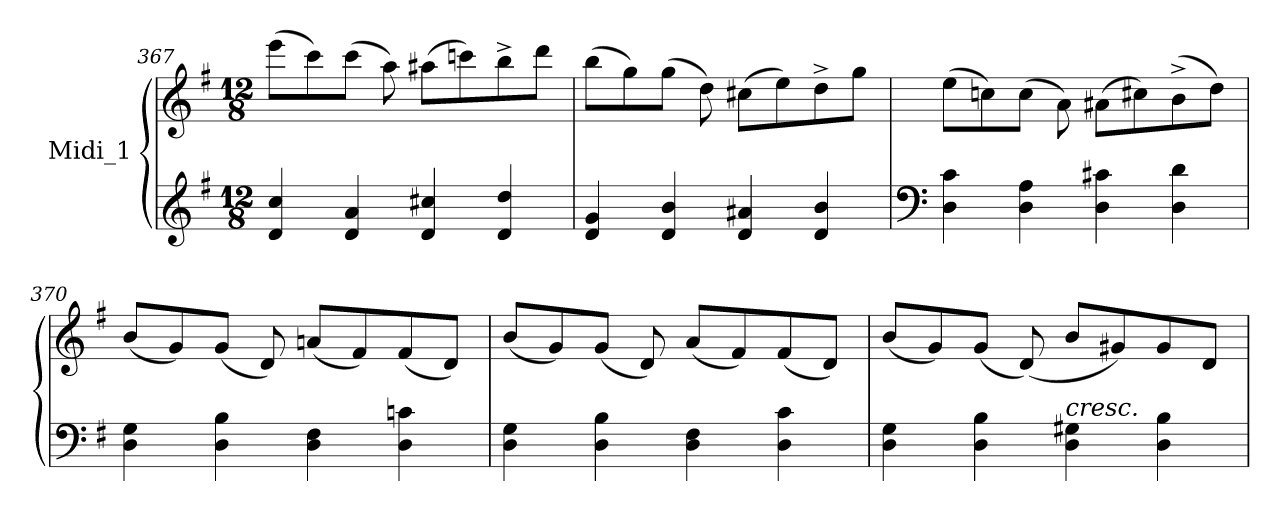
**kern	**kern
*part1	*part1
*staff2	*staff1
*I"Midi_1	*
!!LO:LB:g=z
*clefG2	*clefG2
*k[f#]	*k[f#]
*G:	*G:
*M12/8	*M12/8
=367	=367
4d/ 4cc/	(>8eee\L
.	8ccc\)
4d/ 4a/	(>8ccc\J
.	8aa\)
4d/ 4cc#X/	(>8aa#X\L
.	8cccni\)
4d/ 4dd/	8bb^\
.	8ddd\J
=368	=368
4d/ 4g/	(>8bb\L
.	8gg\)
4d/ 4b/	(8gg\J
.	8dd\)
4d/ 4a#X/	(>8cc#X\L
.	8ee\)
4d/ 4b/	8dd^\
.	8gg\J
!!LO:LB:g=z
=369	=369
*clefF4	*
4D\ 4c\	(>8ee\L
.	8ccni\)
4D\ 4A\	(>8cc\J
.	8a\)
4D\ 4c#X\	(>8a#X\L
.	8cc#X\)
4D\ 4d\	(>8b^\
.	8dd\J)
=370	=370
4D\ 4G\	(8b/L
.	8g/)
4D\ 4B\	(8g/J
.	8d/)
4D\ 4F#\	(8ani/L
.	8f#/)
4D\ 4cni\	(8f#/
.	8d/J)
=371	=371
4D\ 4G\	(8b/L
.	8g/)
4D\ 4B\	(8g/J
.	8d/)
4D\ 4F#\	(8a/L
.	8f#/)
4D\ 4c\	(8f#/
.	8d/J)
=372	=372
4D\ 4G\	(8b/L
.	8g/)
4D\ 4B\	(8g/J
.	(8d/)
!LO:TX:a:i:t=cresc.	!
4D\ 4G#X\	8b/L
.	8g#X/)
4D\ 4B\	8g#/
.	8d/J
=	=
*-	*-
